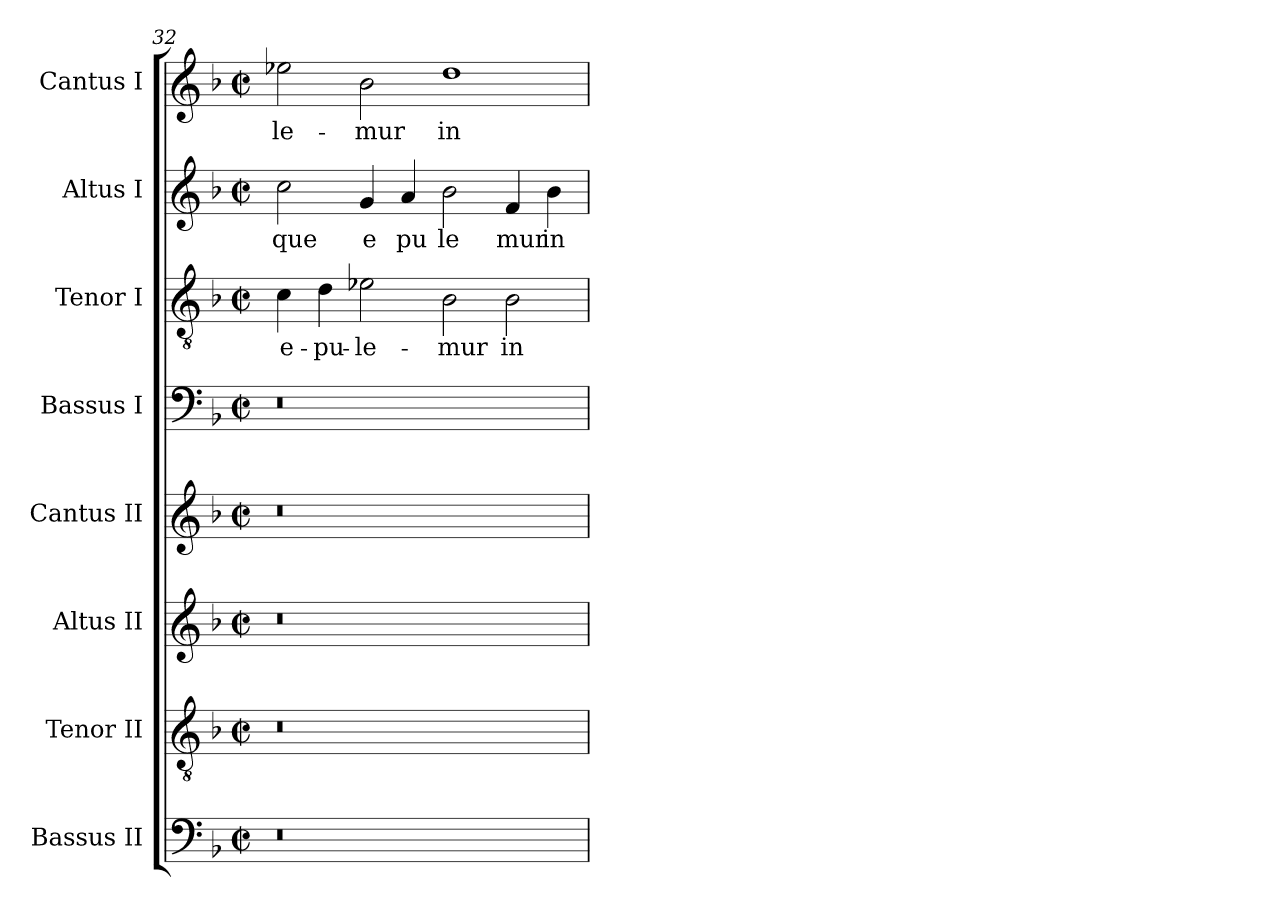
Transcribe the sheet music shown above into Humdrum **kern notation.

**kern	**kern	**kern	**kern	**kern	**kern	**text	**kern	**text	**kern	**text
*part8	*part7	*part6	*part5	*part4	*part3	*part3	*part2	*part2	*part1	*part1
*staff8	*staff7	*staff6	*staff5	*staff4	*staff3	*staff3	*staff2	*staff2	*staff1	*staff1
*I"Bassus II	*I"Tenor II	*I"Altus II	*I"Cantus II	*I"Bassus I	*I"Tenor I	*	*I"Altus I	*	*I"Cantus I	*
*clefF4	*clefGv2	*clefG2	*clefG2	*clefF4	*clefGv2	*	*clefG2	*	*clefG2	*
*k[b-]	*k[b-]	*k[b-]	*k[b-]	*k[b-]	*k[b-]	*	*k[b-]	*	*k[b-]	*
*F:	*F:	*F:	*F:	*F:	*F:	*	*F:	*	*F:	*
*M2/2	*M2/2	*M2/2	*M2/2	*M2/2	*M2/2	*	*M2/2	*	*M2/2	*
*met(c|)	*met(c|)	*met(c|)	*met(c|)	*met(c|)	*met(c|)	*	*met(c|)	*	*met(c|)	*
=32	=32	=32	=32	=32	=32	=32	=32	=32	=32	=32
!	!	!	!	!	!	!LO:LY:b:cj	!	!LO:LY:b:cj	!	!LO:LY:b:cj
0r	0r	0r	0r	0r	4c\	e-	2cc\	que	2ee-X\	-le-
!	!	!	!	!	!	!LO:LY:b:cj	!	!	!	!
.	.	.	.	.	4d\	-pu-	.	.	.	.
!	!	!	!	!	!	!LO:LY:b:cj	!	!LO:LY:b:cj	!	!LO:LY:b:cj
.	.	.	.	.	2e-X\	-le-	4g/	e	2b-\	-mur
!	!	!	!	!	!	!	!	!LO:LY:b:cj	!	!
.	.	.	.	.	.	.	4a/	pu	.	.
!	!	!	!	!	!	!LO:LY:b:cj	!	!LO:LY:b:cj	!	!LO:LY:b:cj
.	.	.	.	.	2B-\	-mur	2b-\	le	1dd	in
!	!	!	!	!	!	!LO:LY:b:cj	!	!LO:LY:b:cj	!	!
.	.	.	.	.	2B-\	in	4f/	mur	.	.
!	!	!	!	!	!	!	!	!LO:LY:b:cj	!	!
.	.	.	.	.	.	.	4b-\	in	.	.
=	=	=	=	=	=	=	=	=	=	=
*-	*-	*-	*-	*-	*-	*-	*-	*-	*-	*-
